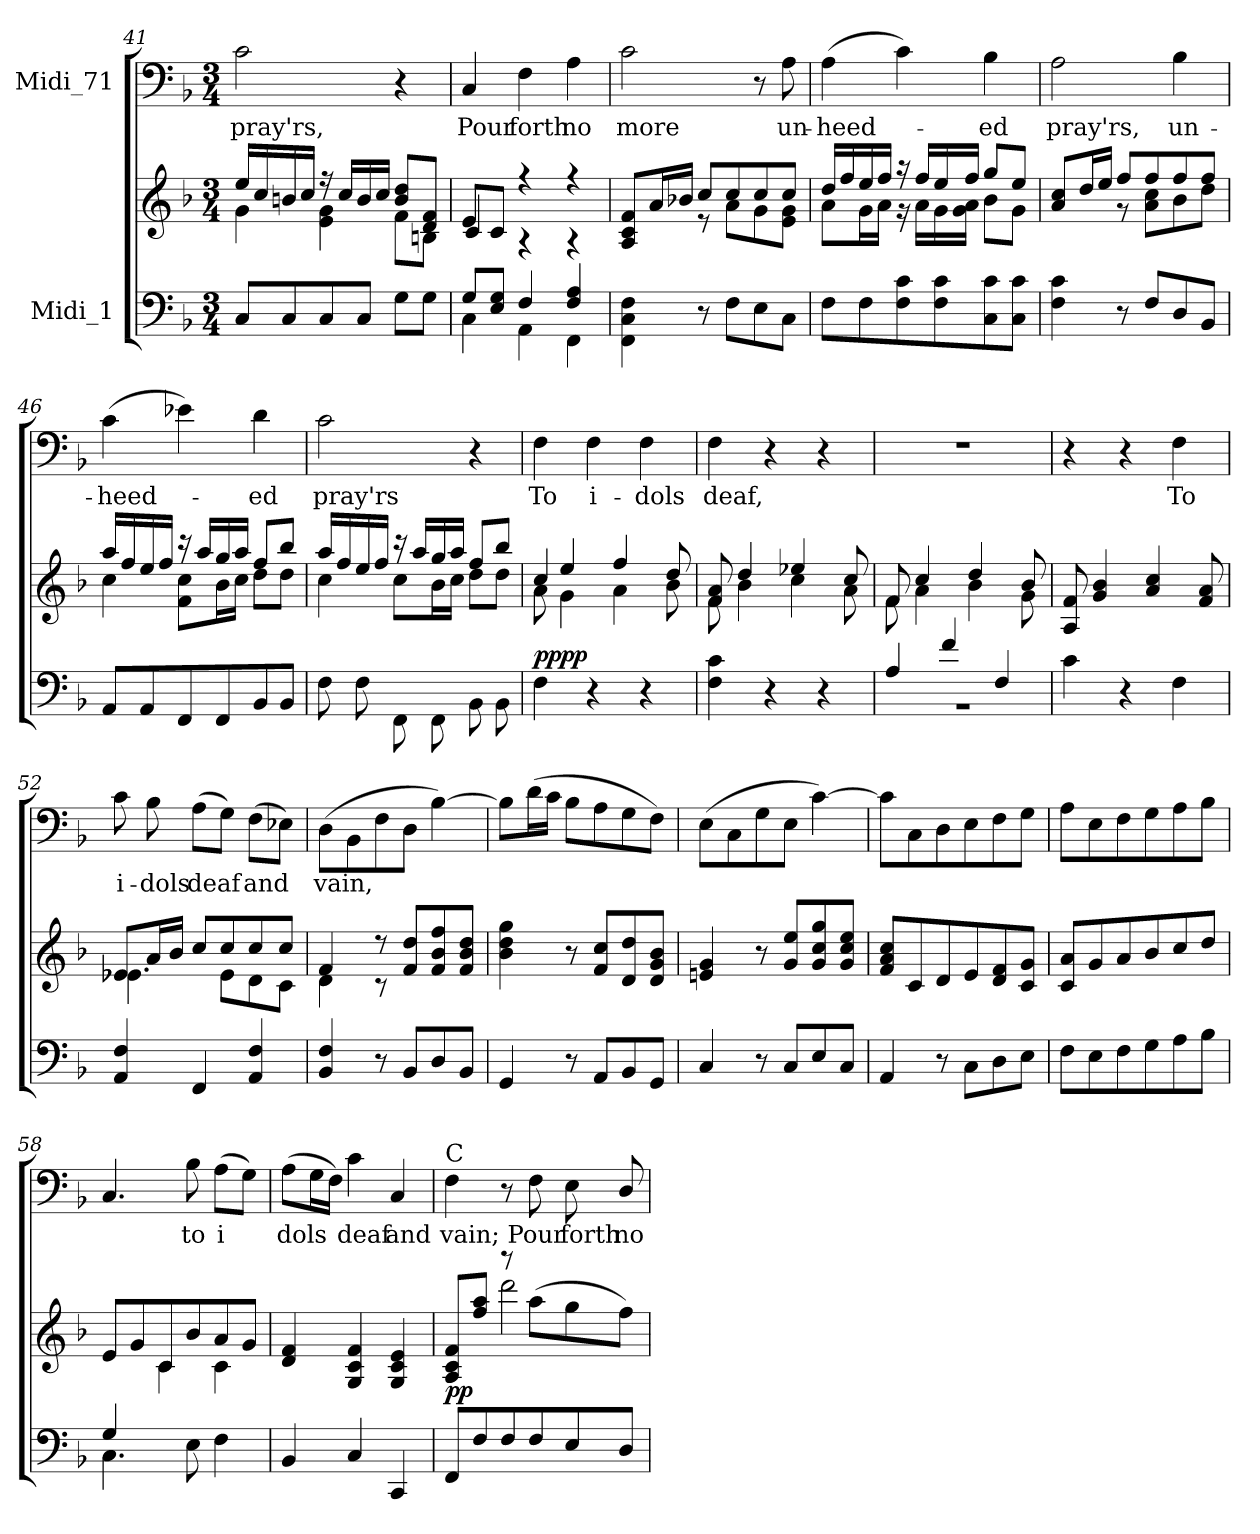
**kern	**kern	**dynam	**kern	**text
*part2	*part2	*part2	*part1	*part1
*staff3	*staff2	*staff2/3	*staff1	*staff1
*I"Midi_1	*	*	*I"Midi_71	*
*clefF4	*clefG2	*	*clefF4	*
*k[b-]	*k[b-]	*	*k[b-]	*
*F:	*F:	*	*F:	*
*M3/4	*M3/4	*	*M3/4	*
=41	=41	=41	=41	=41
*^	*^	*	*	*
!	!	!	!	!	!	!LO:LY:b
8C/L	2ryy	16ee/LL	4g\	.	2c	pray'rs,
.	.	16cc/	.	.	.	.
8C/	.	16bn/	.	.	.	.
.	.	16cc/JJ	.	.	.	.
8C/	.	16r	4e\ 4g\	.	.	.
.	.	16cc/LL	.	.	.	.
8C/J	.	16b/	.	.	.	.
.	.	16cc/JJ	.	.	.	.
8G\L	4ryy	8b/ 8dd/L	8f\L	.	4r	.
8G\J	.	8d/ 8f/J	8Bn\J	.	.	.
=42	=42	=42	=42	=42	=42	=42
!	!	!	!	!	!	!LO:LY:b
8G/L	4C\	8e/L	4c/	.	4C	Pour
8E/ 8G/J	.	8c/J	.	.	.	.
!	!	!	!	!	!	!LO:LY:b
4F/	4AA\	4r	4r	.	4F	forth
!	!	!	!	!	!	!LO:LY:b
4F/ 4A/	4FF\	4r	4r	.	4A	no
=43	=43	=43	=43	=43	=43	=43
!	!	!	!	!	!	!LO:LY:b
4FF\ 4C\ 4F\	2ryy	8A/ 8c/ 8f/L	4ryy	.	2c	more
.	.	16a/L	.	.	.	.
.	.	16b-X/JJ	.	.	.	.
8r	.	8cc/L	8r	.	.	.
8F\L	.	8cc/	8a\L	.	.	.
8E\	4ryy	8cc/	8g\	.	8r	.
!	!	!	!	!	!	!LO:LY:b
8C\J	.	8cc/J	8e\ 8g\J	.	8A	un-
*v	*v	*	*	*	*	*
!!LO:LB:g=z
=44	=44	=44	=44	=44	=44
!	!	!	!	!	!LO:LY:b
8FL	16dd/LL	8a\L	.	(>4A	-heed-
.	16ff/	.	.	.	.
8F	16ee/	16g\L	.	.	.
.	16ff/JJ	16a\JJ	.	.	.
8F 8c	16r	16r	.	4c)	.
.	16ff/LL	16a\LL	.	.	.
8F 8c	16ee/	16g\	.	.	.
.	16ff/JJ	16g\ 16a\JJ	.	.	.
!	!	!	!	!	!LO:LY:b
8C 8c	8gg/L	8b-\L	.	4B-	-ed
8C 8cJ	8ee/J	8g\J	.	.	.
=45	=45	=45	=45	=45	=45
!	!	!	!	!	!LO:LY:b
4F 4c	8a/ 8cc/L	4ryy	.	2A	pray'rs,
.	16dd/L	.	.	.	.
.	16ee/JJ	.	.	.	.
8r	8ff/L	8r	.	.	.
8F/L	8ff/	8a\ 8cc\L	.	.	.
!	!	!	!	!	!LO:LY:b
8D/	8ff/	8b-\	.	4B-	un-
8BB-/J	8ff/J	8dd\J	.	.	.
=46	=46	=46	=46	=46	=46
!	!	!	!	!	!LO:LY:b
8AAL	16aa/LL	4cc\	.	(>4c	-heed-
.	16ff/	.	.	.	.
8AA	16ee/	.	.	.	.
.	16ff/JJ	.	.	.	.
8FF	16r	8f\ 8cc\L	.	4e-X)	.
.	16aa/LL	.	.	.	.
8FF	16gg/	16b-\L	.	.	.
.	16aa/JJ	16cc\JJ	.	.	.
!	!	!	!	!	!LO:LY:b
8BB-	8ff/L	8dd\L	.	4d	-ed
8BB-J	8bb-/J	8dd\J	.	.	.
=47	=47	=47	=47	=47	=47
!	!	!	!	!	!LO:LY:b
8FL	16aa/LL	4cc\	.	2c	pray'rs
.	16ff/	.	.	.	.
8F	16ee/	.	.	.	.
.	16ff/JJ	.	.	.	.
8FF\	16r	8cc\L	.	.	.
.	16aa/LL	.	.	.	.
8FF\	16gg/	16b-\L	.	.	.
.	16aa/JJ	16cc\JJ	.	.	.
8BB-\	8ff/L	8dd\L	.	4r	.
8BB-\	8bb-/J	8dd\J	.	.	.
=48	=48	=48	=48	=48	=48
!	!	!	!LO:DY:a=2	!	!LO:LY:b
!	!	!	!LO:DY:n=1:b	!	!
4F	8cc/J	8a\	pp pp	4F	To
.	4ee/	4g\	.	.	.
!	!	!	!	!	!LO:LY:b
4r	.	.	.	4F	i-
.	4ff/	4a\	.	.	.
!	!	!	!	!	!LO:LY:b
4r	.	.	.	4F	-dols
.	8dd/	8b-\	.	.	.
!!LO:LB:g=z
=49	=49	=49	=49	=49	=49
*^	*	*	*	*	*
!	!	!	!	!	!	!LO:LY:b
4F\ 4c\	2ryy	8f/ 8a/	8f\	.	4F	deaf,
.	.	4dd/	4b-\	.	.	.
4r	.	.	.	.	4r	.
.	.	4ee-X/	4cc\	.	.	.
4r	4ryy	.	.	.	4r	.
.	.	8cc/	8a\	.	.	.
=50	=50	=50	=50	=50	=50	=50
!	!LO:N:vis=1	!	!	!	!LO:N:vis=1	!
4A/	2.r	8f/	8f\	.	2.r	.
.	.	4cc/	4a\	.	.	.
4f/	.	.	.	.	.	.
.	.	4dd/	4b-\	.	.	.
4F/	.	.	.	.	.	.
.	.	8b-/	8g\	.	.	.
=51	=51	=51	=51	=51	=51	=51
4c\	2ryy	8A/ 8f/	2ryy	.	4r	.
.	.	4g/ 4b-/	.	.	.	.
4r	.	.	.	.	4r	.
.	.	4a/ 4cc/	.	.	.	.
!	!	!	!	!	!	!LO:LY:b
4F\	4ryy	.	4ryy	.	4F	To
.	.	8f/ 8a/	.	.	.	.
=52	=52	=52	=52	=52	=52	=52
!	!	!	!	!	!	!LO:LY:b
4AA/ 4F/	2ryy	8e-X/L	4.e-X\	.	8c	i-
!	!	!	!	!	!	!LO:LY:b
.	.	16a/L	.	.	8B-	-dols
.	.	16b-/JJ	.	.	.	.
!	!	!	!	!	!	!LO:LY:b
4FF/	.	8cc/L	.	.	(>8AL	deaf
.	.	8cc/	8e-\L	.	8GJ)	.
!	!	!	!	!	!	!LO:LY:b
4AA/ 4F/	4ryy	8cc/	8d\	.	(>8FL	and
.	.	8cc/J	8c\J	.	8E-XJ)	.
=53	=53	=53	=53	=53	=53	=53
!	!	!	!	!	!	!LO:LY:b
4BB-/ 4F/	2ryy	4f/	4d\	.	(>8DL	vain,
.	.	.	.	.	8BB-	.
8r	.	8r	8r	.	8F	.
8BB-/L	.	8f/ 8dd/L	8ryy	.	8DJ	.
8D/	4ryy	8f/ 8b-/ 8ff/	4ryy	.	[4B-)	.
8BB-/J	.	8f/ 8b-/ 8dd/J	.	.	.	.
=54	=54	=54	=54	=54	=54	=54
4GG/	2ryy	4b-\ 4dd\ 4gg\	2ryy	.	8B-L]	.
.	.	.	.	.	(>16dL	.
.	.	.	.	.	16cJJ	.
8r	.	8r	.	.	8B-L	.
8AA/L	.	8f/ 8cc/L	.	.	8A	.
8BB-/	4ryy	8d/ 8dd/	4ryy	.	8G	.
8GG/J	.	8d/ 8g/ 8b-/J	.	.	8FJ)	.
!!LO:LB:g=z
=55	=55	=55	=55	=55	=55	=55
4C/	2ryy	4en/ 4g/	2ryy	.	(>8EL	.
.	.	.	.	.	8C	.
8r	.	8r	.	.	8G	.
8C/L	.	8g/ 8ee/L	.	.	8EJ	.
8E/	4ryy	8g/ 8cc/ 8gg/	4ryy	.	[4c)	.
8C/J	.	8g/ 8cc/ 8ee/J	.	.	.	.
=56	=56	=56	=56	=56	=56	=56
4AA/	2ryy	8f/ 8a/ 8cc/L	2ryy	.	8cL]	.
.	.	8c/	.	.	8C	.
8r	.	8d/	.	.	8D	.
8C\L	.	8e/	.	.	8E	.
8D\	4ryy	8d/ 8f/	4ryy	.	8F	.
8E\J	.	8c/ 8g/J	.	.	8GJ	.
=57	=57	=57	=57	=57	=57	=57
8F\L	2ryy	8c/ 8a/L	2ryy	.	8AL	.
8E\	.	8g/	.	.	8E	.
8F\	.	8a/	.	.	8F	.
8G\	.	8b-/	.	.	8G	.
8A\	4ryy	8cc/	4ryy	.	8A	.
8B-\J	.	8dd/J	.	.	8B-J	.
=58	=58	=58	=58	=58	=58	=58
4G/	4.C\	8e/L	4ryy	.	4.C	.
.	.	8g/	.	.	.	.
8ryy	.	8c/	4c\	.	.	.
!	!	!	!	!	!	!LO:LY:b
8E\	8ryy	8b-/	.	.	8B-	to
!	!	!	!	!	!	!LO:LY:b
4F\	4ryy	8a/	4c\	.	(>8AL	i
.	.	8g/J	.	.	8GJ)	.
=59	=59	=59	=59	=59	=59	=59
!	!	!	!	!	!	!LO:LY:b
4BB-/	2ryy	4d/ 4f/	2ryy	.	(>8AL	dols
.	.	.	.	.	16GL	.
.	.	.	.	.	16FJJ)	.
!	!	!	!	!	!	!LO:LY:b
4C/	.	4G/ 4c/ 4f/	.	.	4c	deaf
!	!	!	!	!	!	!LO:LY:b
4CC/	4ryy	4G/ 4c/ 4e/	4ryy	.	4C	and
=60	=60	=60	=60	=60	=60	=60
!	!	!	!	!	!LO:TX:a:t=C	!
!	!	!	!	!LO:DY:a=2	!	!LO:LY:b
!	!	!	!	!LO:DY:n=1:b	!	!
8FF/L	2ryy	8A 8c 8fL	4ryy	p p	4F	vain;
8F/	.	8ff 8aaJ	.	.	.	.
8F/	.	8r	2ddd\	.	8r	.
!	!	!	!	!	!	!LO:LY:b
8F/	.	(>8aa\L	.	.	8F	Pour
!	!	!	!	!	!	!LO:LY:b
8E/	4ryy	8gg\	.	.	8E	forth
!	!	!	!	!	!	!LO:LY:b
8D/J	.	8ff\J)	.	.	8D/	no
*v	*v	*	*	*	*	*
*	*v	*v	*	*	*
=	=	=	=	=
*-	*-	*-	*-	*-
